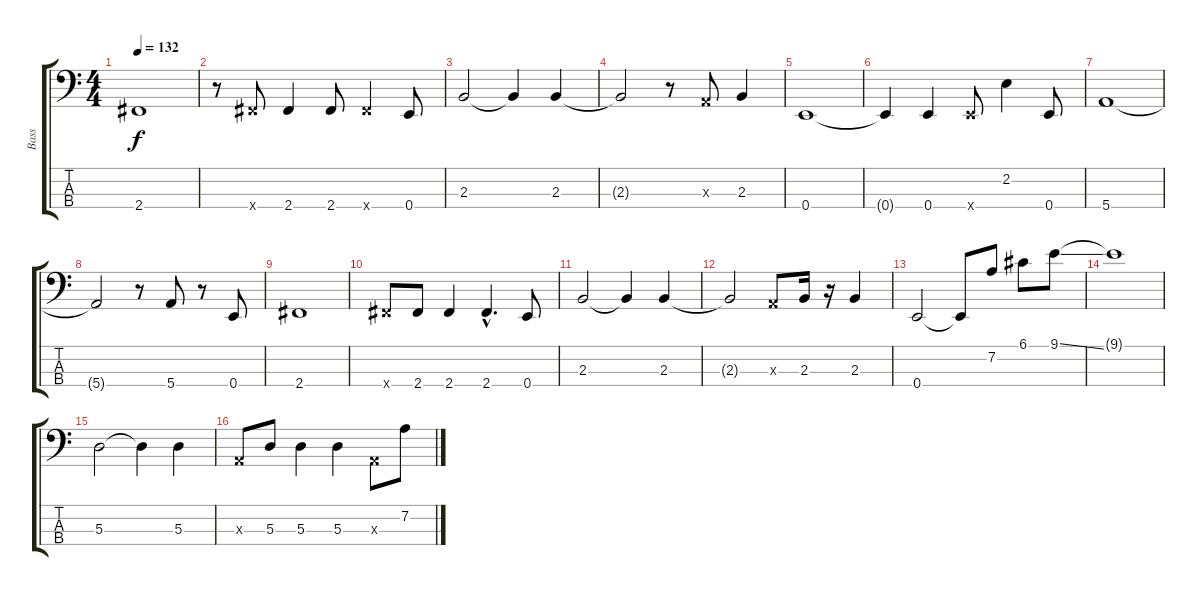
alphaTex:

\track ("Bass" "Bass") {instrument electricbassfinger}
\staff {score tabs}
\tuning (G2 D2 A1 E1) {hide}
\ts (4 4)
\tempo 132
\clef f4
\ks c
2.4.1{dy f} |
r.8 2.4{x}.8 2.4.4 2.4.8 2.4{x}.4 0.4.8 |
2.3.2 2.3{t}.4 2.3.4 |
2.3{t}.2 r.8 0.3{x}.8 2.3.4 |
0.4.1 |
0.4{t}.4 0.4.4 0.4{x}.8 2.2.4 0.4.8 |
5.4.1 |
5.4{t}.2 r.8 5.4.8 r.8 0.4.8 |
2.4.1 |
2.4{x}.8 2.4.8 2.4.4 2.4{hac}.4{d} 0.4.8 |
2.3.2 2.3{t}.4 2.3.4 |
2.3{t}.2 0.3{x}.8 2.3.16 r.16 2.3.4 |
0.4.2 0.4{t}.8 7.2.8 6.1.8 9.1{ss}.8 |
9.1{t}.1 |
5.3.2 5.3{t}.4 5.3.4 |
0.3{x}.8 5.3.8 5.3.4 5.3.4 0.3{x}.8 7.2.8
